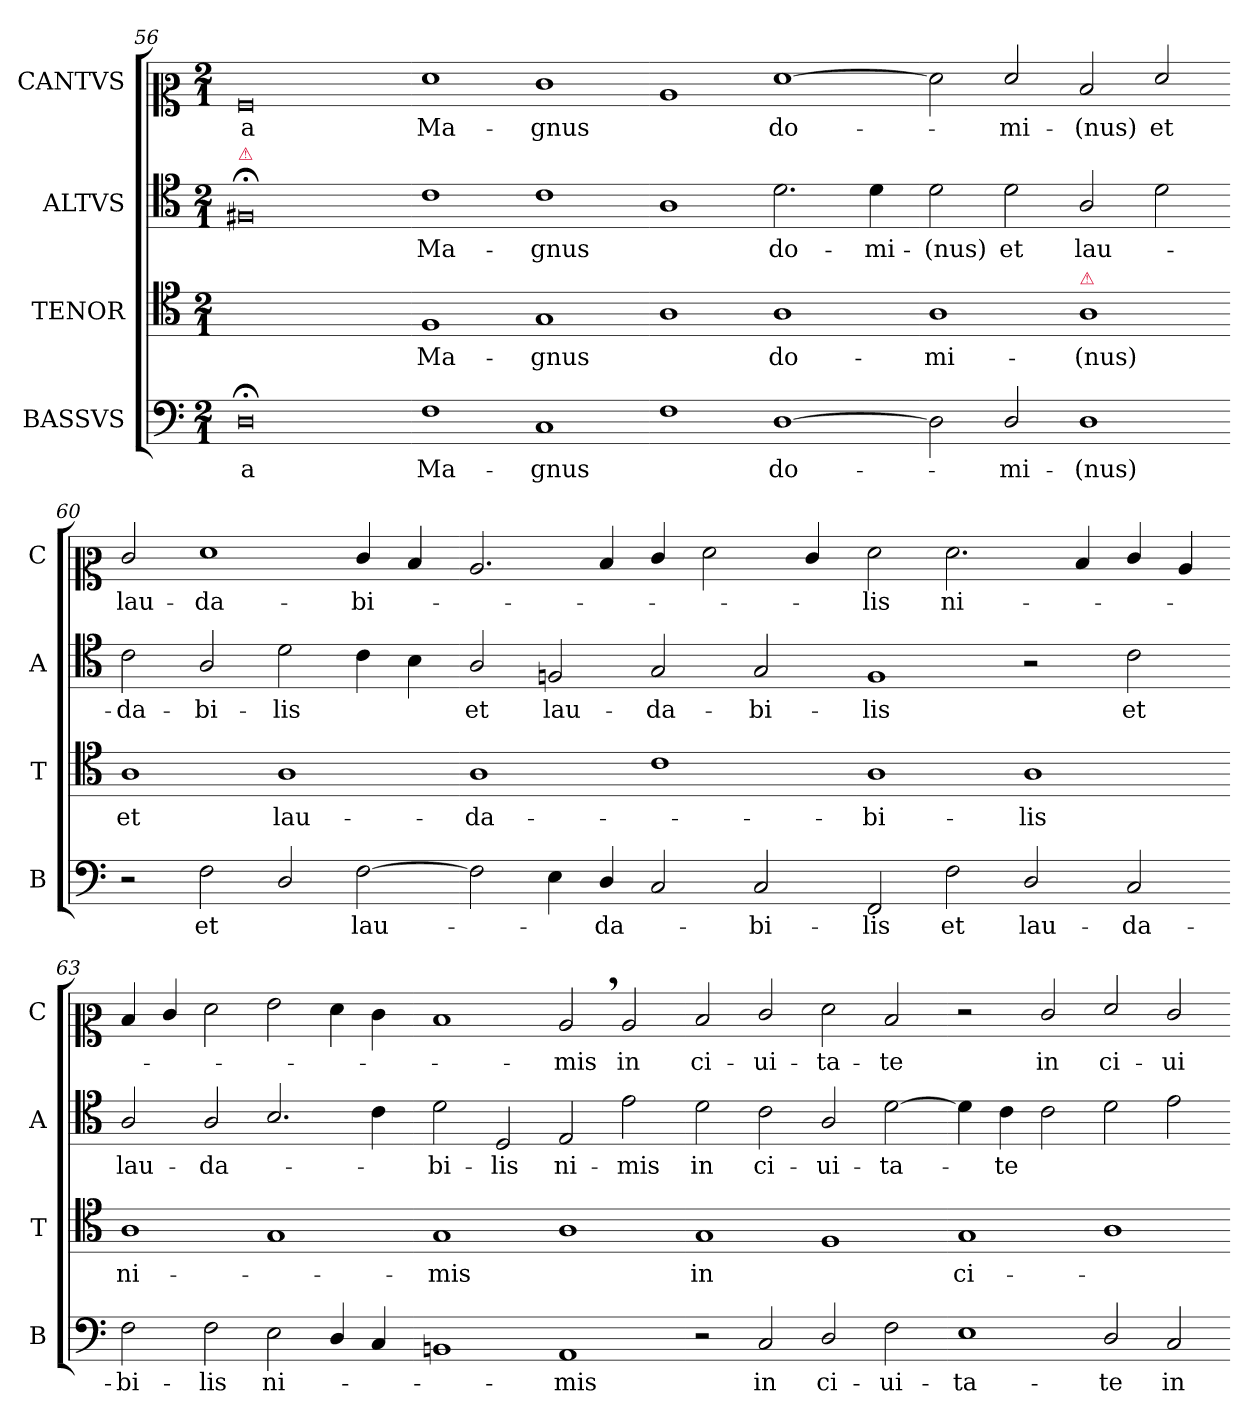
**kern	**text	**kern	**text	**kern	**text	**kern	**text
*part4	*part4	*part3	*part3	*part2	*part2	*part1	*part1
*staff4	*staff4	*staff3	*staff3	*staff2	*staff2	*staff1	*staff1
*I"BASSVS	*	*I"TENOR	*	*I"ALTVS	*	*I"CANTVS	*
*I'B	*	*I'T	*	*I'A	*	*I'C	*
*clefF4	*	*clefC4	*	*clefC4	*	*clefC2	*
*k[]	*	*k[]	*	*k[]	*	*k[]	*
*M2/1	*	*M2/1	*	*M2/1	*	*M2/1	*
=56	=56	=56	=56	=56	=56	=56	=56
!	!	!	!	!LO:TX:a:color=crimson:t=⚠	!	!	!
0D;<\	-a	0ryy	.	0F#X;/	.	0A/	-a
=57-	=57-	=57-	=57-	=57-	=57-	=57-	=57-
1F\	Ma-	1F/	Ma-	1c\	Ma-	1f\	Ma-
1C/	-gnus	1G/	-gnus	1c\	-gnus	1e\	-gnus
=58-	=58-	=58-	=58-	=58-	=58-	=58-	=58-
1F\	.	1A\	.	1A\	.	1c/	.
[1D\	do-	1A\	do-	2.d\	do-	[1f\	do-
.	.	.	.	4d\	-mi-	.	.
=59-	=59-	=59-	=59-	=59-	=59-	=59-	=59-
2D\]	.	1A\	-mi-	2d\	-(nus)	2f\]	.
2D/	-mi-	.	.	2d\	et	2f/	-mi-
!	!	!LO:TX:a:color=crimson:t=⚠	!	!	!	!	!
1D\	-(nus)	1A\	-(nus)	2A/	lau-	2d/	-(nus)
.	.	.	.	2d\	.	2f/	et
=60-	=60-	=60-	=60-	=60-	=60-	=60-	=60-
2r	.	1A\	et	2c\	-da-	2e/	lau-
2F\	et	.	.	2A/	-bi-	1f\	-da-
2D/	.	1A\	lau-	2d\	-lis	.	.
[2F\	lau-	.	.	4c\	.	4e/	-bi-
.	.	.	.	4B\	.	4d/	.
=61-	=61-	=61-	=61-	=61-	=61-	=61-	=61-
!	!	!	!	!	!LO:LY:i	!	!
2F\]	.	1A\	-da-	2A/	et	2.c/	.
!	!	!	!	!	!LO:LY:i	!	!
4E\	.	.	.	2Fn/	lau-	.	.
4D/	-da-	.	.	.	.	4d/	.
!	!	!	!	!	!LO:LY:i	!	!
2C/	.	1c\	.	2G/	-da-	4e/	.
.	.	.	.	.	.	2f\	.
!	!	!	!	!	!LO:LY:i	!	!
2C/	-bi-	.	.	2G/	-bi-	.	.
.	.	.	.	.	.	4e/	.
=62-	=62-	=62-	=62-	=62-	=62-	=62-	=62-
!	!	!	!	!	!LO:LY:i	!	!
2FF/	-lis	1A\	-bi-	1F/	-lis	2f\	-lis
2F\	et	.	.	.	.	2.f\	ni-
2D/	lau-	1A\	-lis	2r	.	.	.
.	.	.	.	.	.	4d/	.
!	!	!	!	!	!LO:LY:i	!	!
2C/	-da-	.	.	2c\	et	4e/	.
.	.	.	.	.	.	4c/	.
=63-	=63-	=63-	=63-	=63-	=63-	=63-	=63-
!	!	!	!	!	!LO:LY:i	!	!
2F\	-bi-	1A\	ni-	2A/	lau-	4d/	.
.	.	.	.	.	.	4e/	.
!	!	!	!	!	!LO:LY:i	!	!
2F\	-lis	.	.	2A/	-da-	2f\	.
2E\	ni-	1G/	.	2.B/	.	2g\	.
4D/	.	.	.	.	.	4f\	.
4C/	.	.	.	4c\	.	4e\	.
=64-	=64-	=64-	=64-	=64-	=64-	=64-	=64-
!	!	!	!	!	!LO:LY:i	!	!
1BBn/	.	1G/	-mis	2d\	-bi-	1d/	.
!	!	!	!	!	!LO:LY:i	!	!
.	.	.	.	2D/	-lis	.	.
1AA/	-mis	1A\	.	2E/	ni-	2c,/	-mis
.	.	.	.	2e\	-mis	2c/	in
=65-	=65-	=65-	=65-	=65-	=65-	=65-	=65-
2r	.	1G/	in	2d\	in	2d/	ci-
2C/	in	.	.	2c\	ci-	2e/	-ui-
2D/	ci-	1F/	.	2A/	-ui-	2f\	-ta-
2F\	-ui-	.	.	[2d\	-ta-	2d/	-te
=66-	=66-	=66-	=66-	=66-	=66-	=66-	=66-
1E\	-ta-	1G/	ci-	4d\]	.	2r	.
.	.	.	.	4c\	-te	.	.
.	.	.	.	2c\	.	2e/	in
2D/	-te	1A\	.	2d\	.	2f/	ci-
2C/	in	.	.	2e\	.	2e/	-ui-
=-	=-	=-	=-	=-	=-	=-	=-
*-	*-	*-	*-	*-	*-	*-	*-
